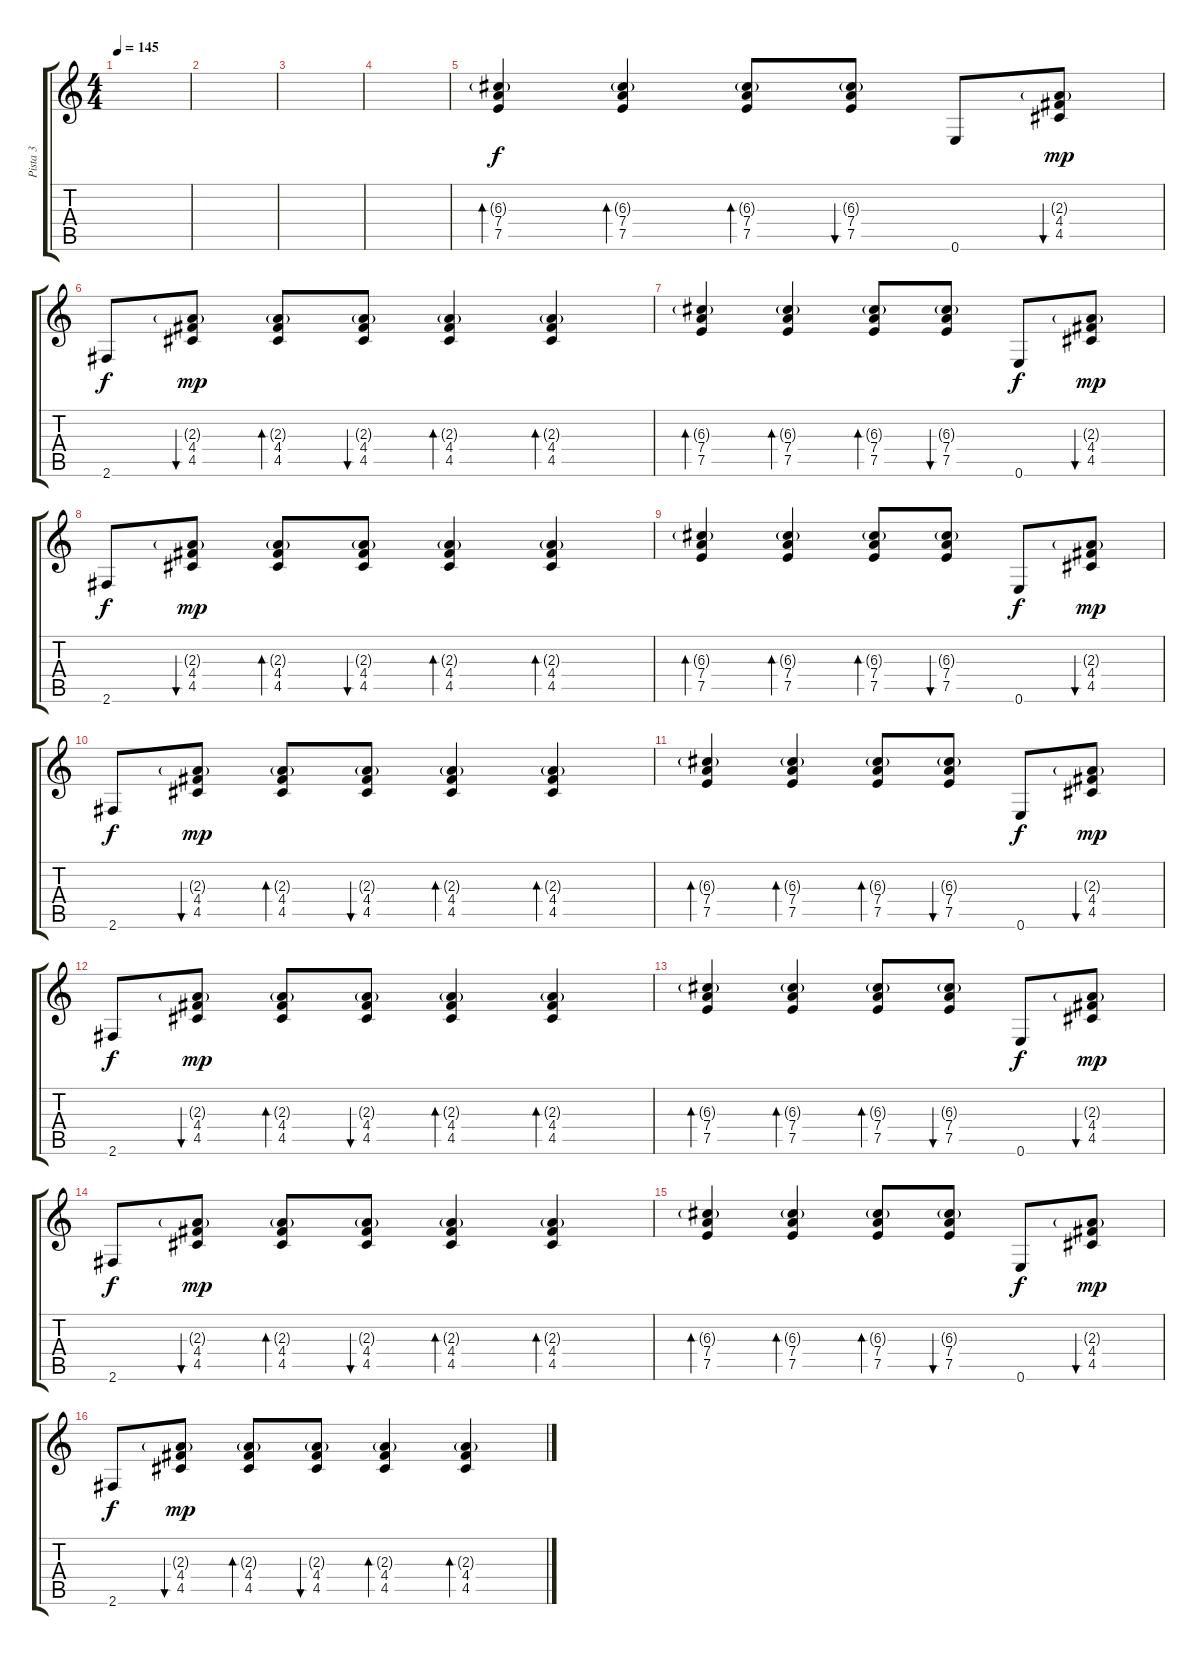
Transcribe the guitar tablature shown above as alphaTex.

\track ("Pista 3" "Pista 3") {instrument electricguitarmuted}
\staff {score tabs}
\tuning (E4 B3 G3 D3 A2 E2) {hide}
\ts (4 4)
\tempo 145
\clef g2
\ks c
|
|
|
|
(6.3{g} 7.4 7.5).4{bd 30} (6.3{g} 7.4 7.5).4{bd 30} (6.3{g} 7.4 7.5).8{bd 30} (6.3{g} 7.4 7.5).8{bu 30} 0.6.8{dy f} (2.3{g} 4.4 4.5).8{bu 30 dy mp} |
2.6.8{dy f} (2.3{g} 4.4 4.5).8{bu 30 dy mp} (2.3{g} 4.4 4.5).8{bd 30} (2.3{g} 4.4 4.5).8{bu 30} (2.3{g} 4.4 4.5).4{bd 30} (2.3{g} 4.4 4.5).4{bd 30} |
(6.3{g} 7.4 7.5).4{bd 30} (6.3{g} 7.4 7.5).4{bd 30} (6.3{g} 7.4 7.5).8{bd 30} (6.3{g} 7.4 7.5).8{bu 30} 0.6.8{dy f} (2.3{g} 4.4 4.5).8{bu 30 dy mp} |
2.6.8{dy f} (2.3{g} 4.4 4.5).8{bu 30 dy mp} (2.3{g} 4.4 4.5).8{bd 30} (2.3{g} 4.4 4.5).8{bu 30} (2.3{g} 4.4 4.5).4{bd 30} (2.3{g} 4.4 4.5).4{bd 30} |
(6.3{g} 7.4 7.5).4{bd 30} (6.3{g} 7.4 7.5).4{bd 30} (6.3{g} 7.4 7.5).8{bd 30} (6.3{g} 7.4 7.5).8{bu 30} 0.6.8{dy f} (2.3{g} 4.4 4.5).8{bu 30 dy mp} |
2.6.8{dy f} (2.3{g} 4.4 4.5).8{bu 30 dy mp} (2.3{g} 4.4 4.5).8{bd 30} (2.3{g} 4.4 4.5).8{bu 30} (2.3{g} 4.4 4.5).4{bd 30} (2.3{g} 4.4 4.5).4{bd 30} |
(6.3{g} 7.4 7.5).4{bd 30} (6.3{g} 7.4 7.5).4{bd 30} (6.3{g} 7.4 7.5).8{bd 30} (6.3{g} 7.4 7.5).8{bu 30} 0.6.8{dy f} (2.3{g} 4.4 4.5).8{bu 30 dy mp} |
2.6.8{dy f} (2.3{g} 4.4 4.5).8{bu 30 dy mp} (2.3{g} 4.4 4.5).8{bd 30} (2.3{g} 4.4 4.5).8{bu 30} (2.3{g} 4.4 4.5).4{bd 30} (2.3{g} 4.4 4.5).4{bd 30} |
(6.3{g} 7.4 7.5).4{bd 30} (6.3{g} 7.4 7.5).4{bd 30} (6.3{g} 7.4 7.5).8{bd 30} (6.3{g} 7.4 7.5).8{bu 30} 0.6.8{dy f} (2.3{g} 4.4 4.5).8{bu 30 dy mp} |
2.6.8{dy f} (2.3{g} 4.4 4.5).8{bu 30 dy mp} (2.3{g} 4.4 4.5).8{bd 30} (2.3{g} 4.4 4.5).8{bu 30} (2.3{g} 4.4 4.5).4{bd 30} (2.3{g} 4.4 4.5).4{bd 30} |
(6.3{g} 7.4 7.5).4{bd 30} (6.3{g} 7.4 7.5).4{bd 30} (6.3{g} 7.4 7.5).8{bd 30} (6.3{g} 7.4 7.5).8{bu 30} 0.6.8{dy f} (2.3{g} 4.4 4.5).8{bu 30 dy mp} |
2.6.8{dy f} (2.3{g} 4.4 4.5).8{bu 30 dy mp} (2.3{g} 4.4 4.5).8{bd 30} (2.3{g} 4.4 4.5).8{bu 30} (2.3{g} 4.4 4.5).4{bd 30} (2.3{g} 4.4 4.5).4{bd 30}
